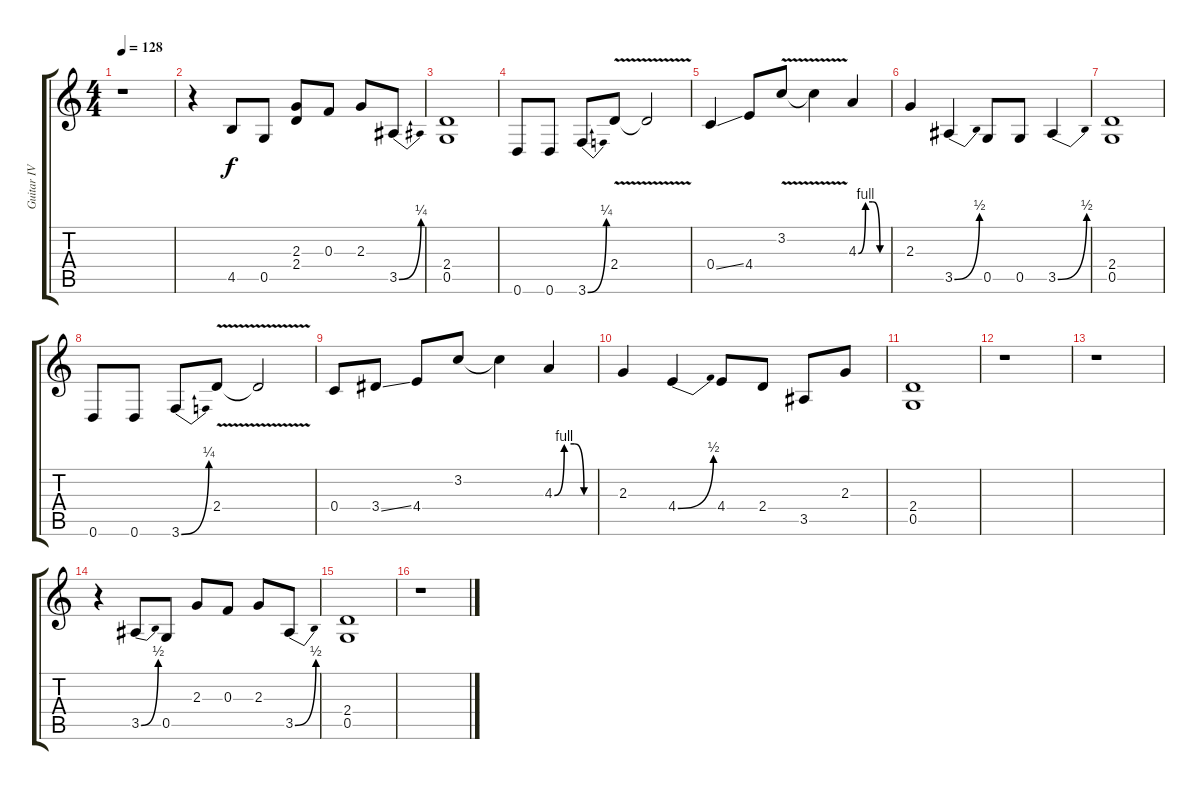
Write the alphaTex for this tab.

\track ("Guitar IV (D-G-C-F-A-D)" "Guitar IV ") {instrument distortionguitar}
\staff {score tabs}
\tuning (D4 A3 F3 C3 G2 D2) {hide}
\ts (4 4)
\tempo 128
\clef g2
\ks c
r.1{dy f} |
r.4 4.5.8 0.5.8 (2.3 2.4).8 0.3.8 2.3.8 3.5{be (bend 0 0 60 1)}.8 |
(2.4 0.5).1 |
0.6.8 0.6.8 3.6{be (bend 0 0 60 1)}.8 2.4{v}.8 2.4{v t}.2 |
0.4{ss}.4 4.4.8 3.2{v}.8 3.2{v t}.4 4.3{be (custom 0 0 15 4 30 4 45 0 60 0)}.4 |
2.3.4 3.5{be (bend 0 0 60 2)}.4 0.5.8 0.5.8 3.5{be (bend 0 0 60 2)}.4 |
(2.4 0.5).1 |
0.6.8 0.6.8 3.6{be (bend 0 0 60 1)}.8 2.4{v}.8 2.4{v t}.2 |
0.4.8 3.4{ss}.8 4.4.8 3.2.8 3.2{t}.4 4.3{be (custom 0 0 15 4 30 4 45 0 60 0)}.4 |
2.3.4 4.4{be (bend 0 0 60 2)}.4 4.4.8 2.4.8 3.5.8 2.3.8 |
(2.4 0.5).1 |
r.1 |
r.1 |
r.4 3.5{be (bend 0 0 60 2)}.8 0.5.8 2.3.8 0.3.8 2.3.8 3.5{be (bend 0 0 60 2)}.8 |
(2.4 0.5).1 |
r.1
